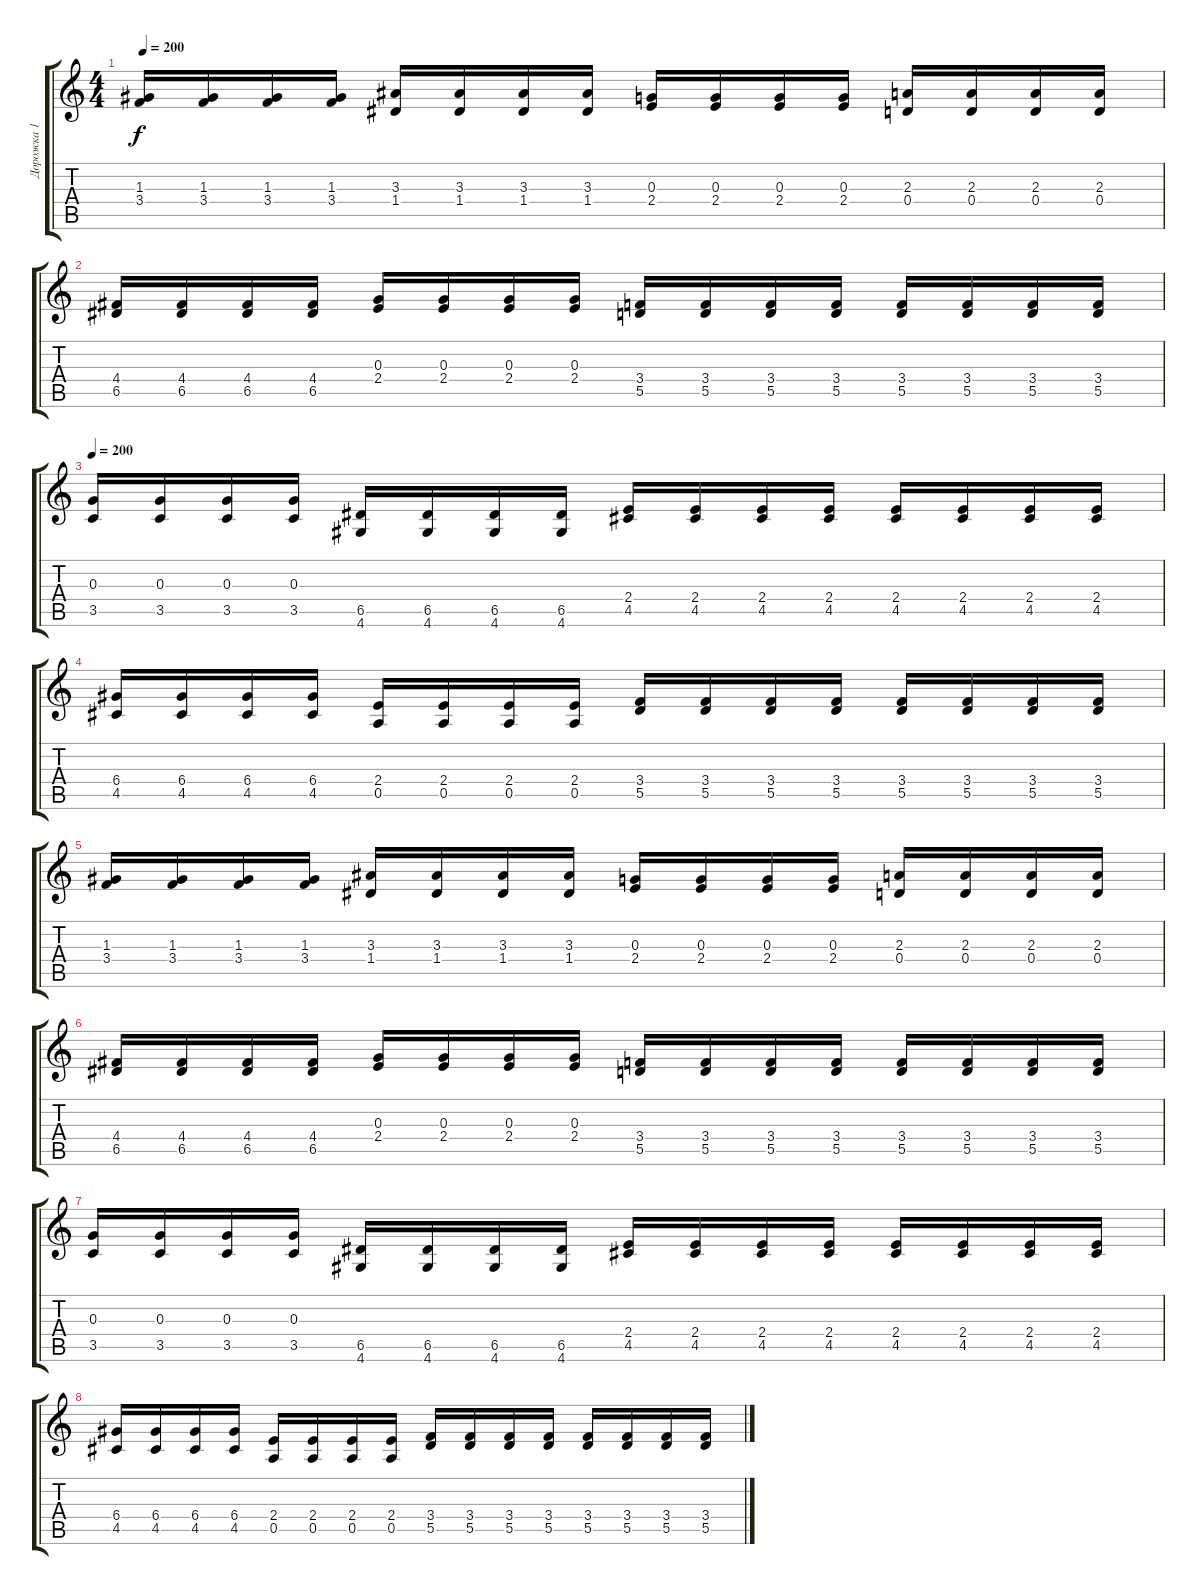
\track ("Дорожка 1" "Дорожка 1") {instrument distortionguitar}
\staff {score tabs}
\tuning (E4 B3 G3 D3 A2 E2) {hide}
\ts (4 4)
\tempo 200
\clef g2
\ks c
(1.3 3.4).16{dy f} (1.3 3.4).16 (1.3 3.4).16 (1.3 3.4).16 (3.3 1.4).16 (3.3 1.4).16 (3.3 1.4).16 (3.3 1.4).16 (0.3 2.4).16 (0.3 2.4).16 (0.3 2.4).16 (0.3 2.4).16 (2.3 0.4).16 (2.3 0.4).16 (2.3 0.4).16 (2.3 0.4).16 |
(4.4 6.5).16 (4.4 6.5).16 (4.4 6.5).16 (4.4 6.5).16 (0.3 2.4).16 (0.3 2.4).16 (0.3 2.4).16 (0.3 2.4).16 (3.4 5.5).16 (3.4 5.5).16 (3.4 5.5).16 (3.4 5.5).16 (3.4 5.5).16 (3.4 5.5).16 (3.4 5.5).16 (3.4 5.5).16 |
\tempo 200
(0.3 3.5).16 (0.3 3.5).16 (0.3 3.5).16 (0.3 3.5).16 (6.5 4.6).16 (6.5 4.6).16 (6.5 4.6).16 (6.5 4.6).16 (2.4 4.5).16 (2.4 4.5).16 (2.4 4.5).16 (2.4 4.5).16 (2.4 4.5).16 (2.4 4.5).16 (2.4 4.5).16 (2.4 4.5).16 |
(6.4 4.5).16 (6.4 4.5).16 (6.4 4.5).16 (6.4 4.5).16 (2.4 0.5).16 (2.4 0.5).16 (2.4 0.5).16 (2.4 0.5).16 (3.4 5.5).16 (3.4 5.5).16 (3.4 5.5).16 (3.4 5.5).16 (3.4 5.5).16 (3.4 5.5).16 (3.4 5.5).16 (3.4 5.5).16 |
(1.3 3.4).16 (1.3 3.4).16 (1.3 3.4).16 (1.3 3.4).16 (3.3 1.4).16 (3.3 1.4).16 (3.3 1.4).16 (3.3 1.4).16 (0.3 2.4).16 (0.3 2.4).16 (0.3 2.4).16 (0.3 2.4).16 (2.3 0.4).16 (2.3 0.4).16 (2.3 0.4).16 (2.3 0.4).16 |
(4.4 6.5).16 (4.4 6.5).16 (4.4 6.5).16 (4.4 6.5).16 (0.3 2.4).16 (0.3 2.4).16 (0.3 2.4).16 (0.3 2.4).16 (3.4 5.5).16 (3.4 5.5).16 (3.4 5.5).16 (3.4 5.5).16 (3.4 5.5).16 (3.4 5.5).16 (3.4 5.5).16 (3.4 5.5).16 |
(0.3 3.5).16 (0.3 3.5).16 (0.3 3.5).16 (0.3 3.5).16 (6.5 4.6).16 (6.5 4.6).16 (6.5 4.6).16 (6.5 4.6).16 (2.4 4.5).16 (2.4 4.5).16 (2.4 4.5).16 (2.4 4.5).16 (2.4 4.5).16 (2.4 4.5).16 (2.4 4.5).16 (2.4 4.5).16 |
(6.4 4.5).16 (6.4 4.5).16 (6.4 4.5).16 (6.4 4.5).16 (2.4 0.5).16 (2.4 0.5).16 (2.4 0.5).16 (2.4 0.5).16 (3.4 5.5).16 (3.4 5.5).16 (3.4 5.5).16 (3.4 5.5).16 (3.4 5.5).16 (3.4 5.5).16 (3.4 5.5).16 (3.4 5.5).16
